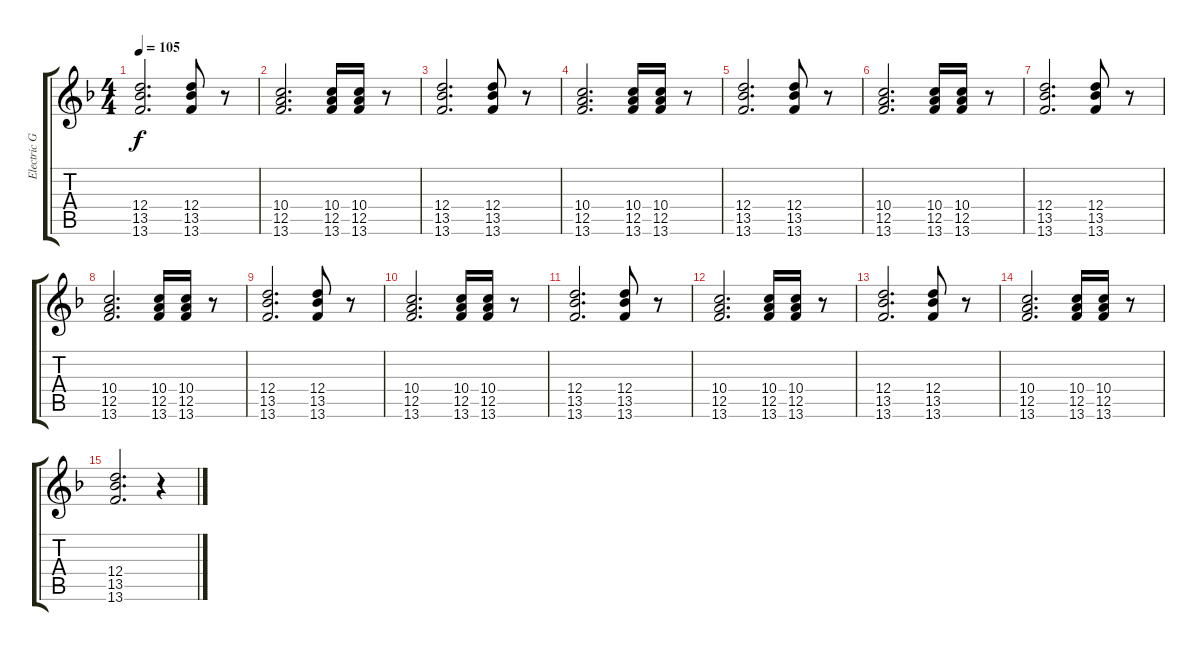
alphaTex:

\track ("Electric Guitar (Clean)" "Electric G") {instrument electricguitarclean}
\staff {score tabs}
\tuning (E4 B3 G3 D3 A2 E2) {hide}
\ts (4 4)
\tempo 105
\clef g2
\ks f
(12.4 13.5 13.6).2{d dy f} (12.4 13.5 13.6).8 r.8 |
(10.4 12.5 13.6).2{d} (10.4 12.5 13.6).16 (10.4 12.5 13.6).16 r.8 |
(12.4 13.5 13.6).2{d} (12.4 13.5 13.6).8 r.8 |
(10.4 12.5 13.6).2{d} (10.4 12.5 13.6).16 (10.4 12.5 13.6).16 r.8 |
(12.4 13.5 13.6).2{d} (12.4 13.5 13.6).8 r.8 |
(10.4 12.5 13.6).2{d} (10.4 12.5 13.6).16 (10.4 12.5 13.6).16 r.8 |
(12.4 13.5 13.6).2{d} (12.4 13.5 13.6).8 r.8 |
(10.4 12.5 13.6).2{d} (10.4 12.5 13.6).16 (10.4 12.5 13.6).16 r.8 |
(12.4 13.5 13.6).2{d} (12.4 13.5 13.6).8 r.8 |
(10.4 12.5 13.6).2{d} (10.4 12.5 13.6).16 (10.4 12.5 13.6).16 r.8 |
(12.4 13.5 13.6).2{d} (12.4 13.5 13.6).8 r.8 |
(10.4 12.5 13.6).2{d} (10.4 12.5 13.6).16 (10.4 12.5 13.6).16 r.8 |
(12.4 13.5 13.6).2{d} (12.4 13.5 13.6).8 r.8 |
(10.4 12.5 13.6).2{d} (10.4 12.5 13.6).16 (10.4 12.5 13.6).16 r.8 |
(12.4 13.5 13.6).2{d} r.4
